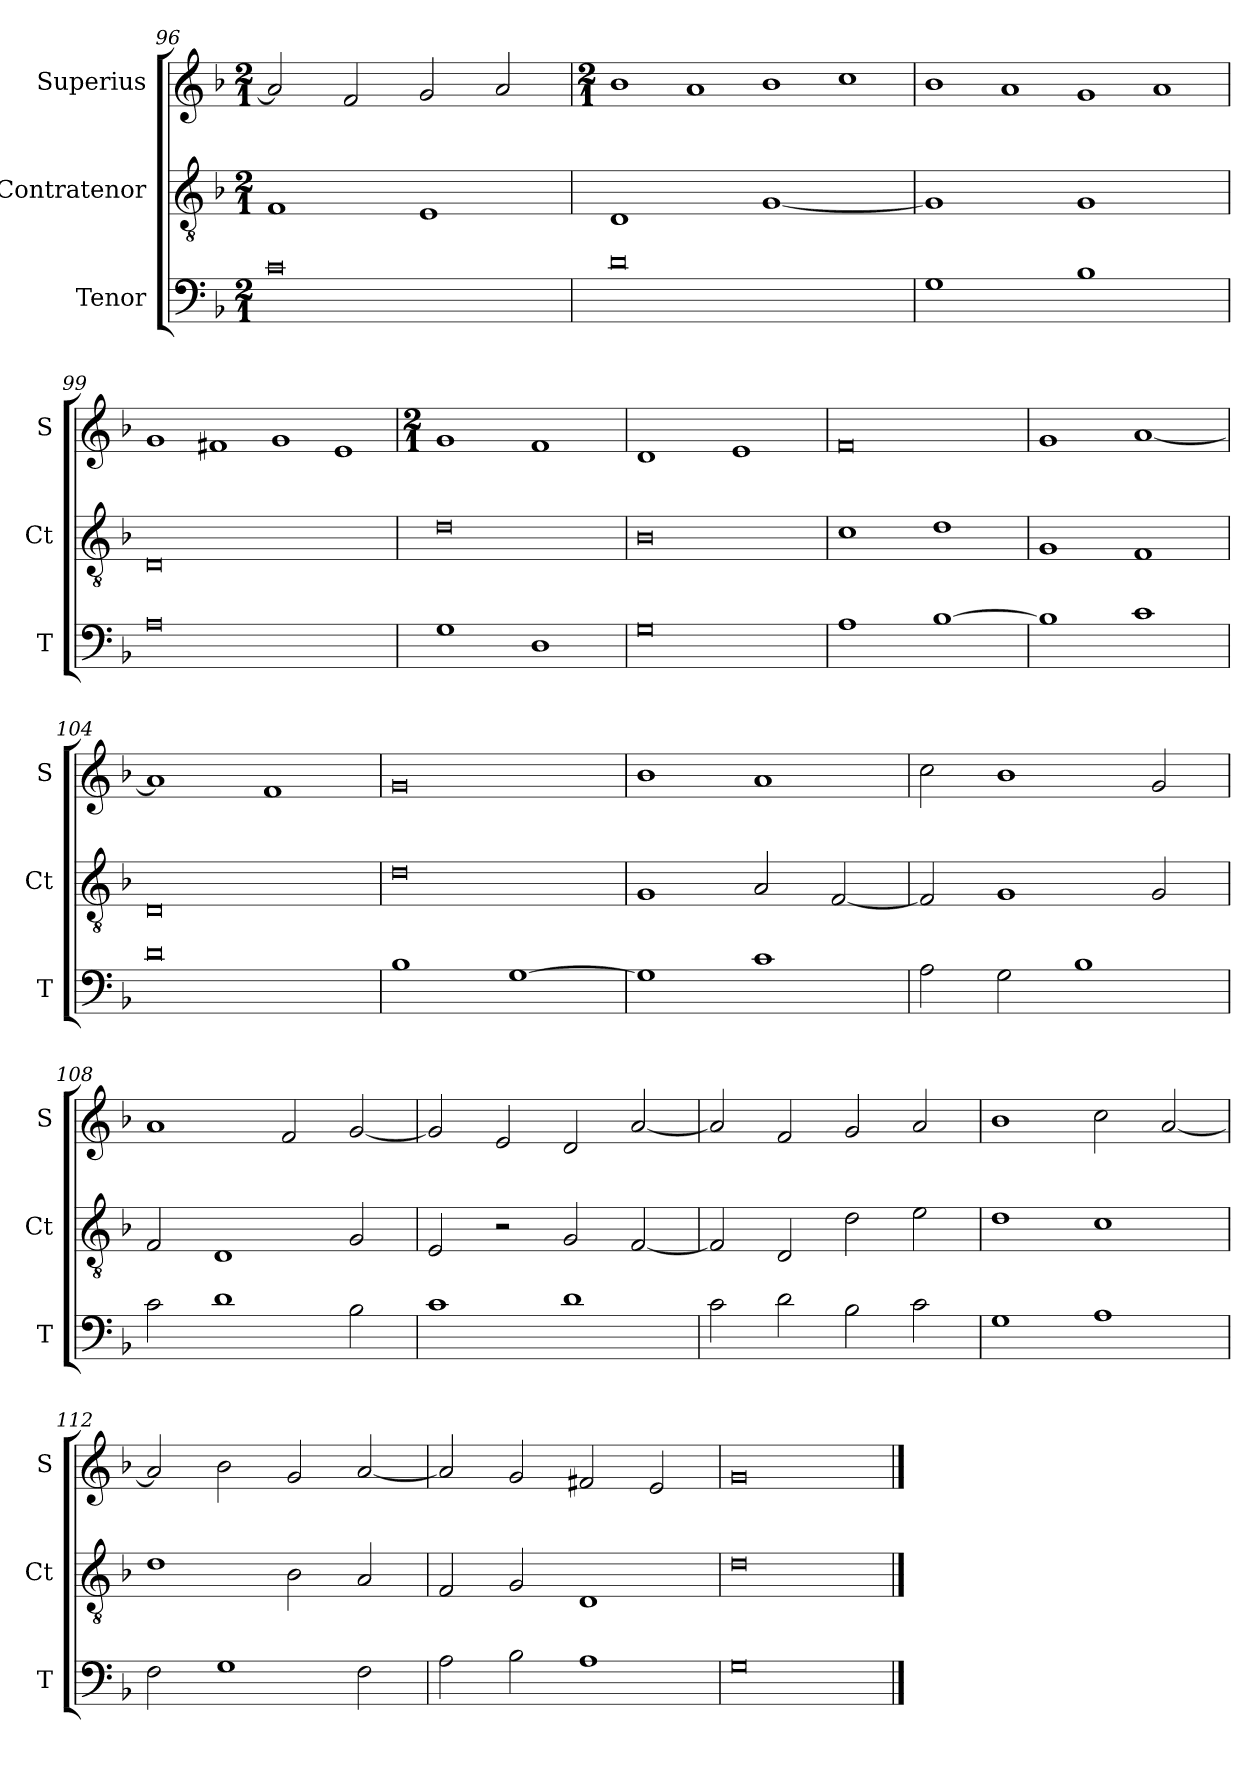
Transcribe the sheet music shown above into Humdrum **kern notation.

**kern	**kern	**kern
*part3	*part2	*part1
*staff3	*staff2	*staff1
*I"Tenor	*I"Contratenor	*I"Superius
*I'T	*I'Ct	*I'S
*clefF4	*clefGv2	*clefG2
*k[b-]	*k[b-]	*k[b-]
*M2/1	*M2/1	*M2/1
=96	=96	=96
0c	1F	2a]
.	.	2f
.	1E	2g
.	.	2a
=97	=97	=97
*	*	*M2/1
!	!	!LO:N:vis=1
0d	1D	2b-
!	!	!LO:N:vis=1
.	.	2a
!	!	!LO:N:vis=1
.	[1G	2b-
!	!	!LO:N:vis=1
.	.	2cc
=98	=98	=98
!	!	!LO:N:vis=1
1G	1G]	2b-
!	!	!LO:N:vis=1
.	.	2a
!	!	!LO:N:vis=1
1B-	1G	2g
!	!	!LO:N:vis=1
.	.	2a
=99	=99	=99
!	!	!LO:N:vis=1
0A	0D	2g
!	!	!LO:N:vis=1
.	.	2f#X
!	!	!LO:N:vis=1
.	.	2g
!	!	!LO:N:vis=1
.	.	2e
=100	=100	=100
*	*	*M2/1
1G	0d	1g
1D	.	1f
=101	=101	=101
0G	0B-	1d
.	.	1e
=102	=102	=102
1A	1c	0f
[1B-	1d	.
=103	=103	=103
1B-]	1G	1g
1c	1F	[1a
=104	=104	=104
0d	0D	1a]
.	.	1f
=105	=105	=105
1B-	0d	0g
[1G	.	.
=106	=106	=106
1G]	1G	1b-
1c	2A	1a
.	[2F	.
=107	=107	=107
2A	2F]	2cc
2G	1G	1b-
1B-	.	.
.	2G	2g
=108	=108	=108
2c	2F	1a
1d	1D	.
.	.	2f
2B-	2G	[2g
=109	=109	=109
1c	2E	2g]
.	2r	2e
1d	2G	2d
.	[2F	[2a
=110	=110	=110
2c	2F]	2a]
2d	2D	2f
2B-	2d	2g
2c	2e	2a
=111	=111	=111
1G	1d	1b-
1A	1c	2cc
.	.	[2a
=112	=112	=112
2F	1d	2a]
1G	.	2b-
.	2B-	2g
2F	2A	[2a
=113	=113	=113
2A	2F	2a]
2B-	2G	2g
1A	1D	2f#X
.	.	2e
=114	=114	=114
0G	0d	0g
==	==	==
*-	*-	*-
